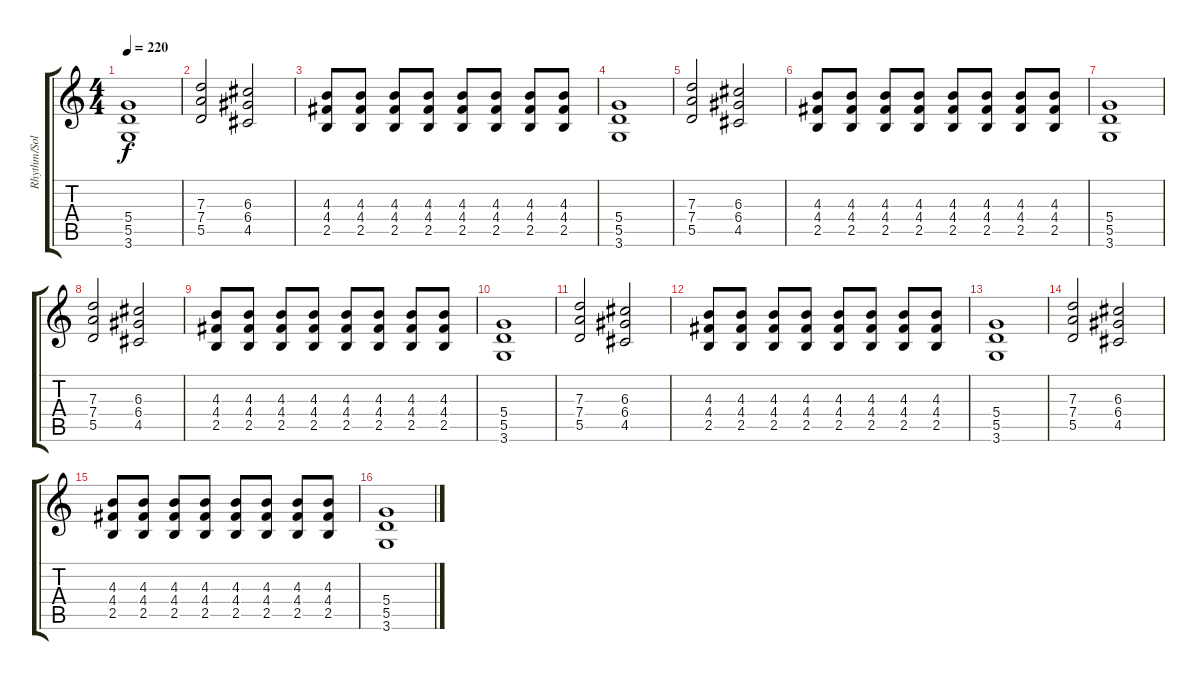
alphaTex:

\track ("Rhythm/Solo" "Rhythm/Sol") {instrument distortionguitar}
\staff {score tabs}
\tuning (E4 B3 G3 D3 A2 E2) {hide}
\ts (4 4)
\tempo 220
\clef g2
\ks c
(5.4 5.5 3.6).1{dy f} |
(7.3 7.4 5.5).2 (6.3 6.4 4.5).2 |
(4.3 4.4 2.5).8 (4.3 4.4 2.5).8 (4.3 4.4 2.5).8 (4.3 4.4 2.5).8 (4.3 4.4 2.5).8 (4.3 4.4 2.5).8 (4.3 4.4 2.5).8 (4.3 4.4 2.5).8 |
(5.4 5.5 3.6).1 |
(7.3 7.4 5.5).2 (6.3 6.4 4.5).2 |
(4.3 4.4 2.5).8 (4.3 4.4 2.5).8 (4.3 4.4 2.5).8 (4.3 4.4 2.5).8 (4.3 4.4 2.5).8 (4.3 4.4 2.5).8 (4.3 4.4 2.5).8 (4.3 4.4 2.5).8 |
(5.4 5.5 3.6).1 |
(7.3 7.4 5.5).2 (6.3 6.4 4.5).2 |
(4.3 4.4 2.5).8 (4.3 4.4 2.5).8 (4.3 4.4 2.5).8 (4.3 4.4 2.5).8 (4.3 4.4 2.5).8 (4.3 4.4 2.5).8 (4.3 4.4 2.5).8 (4.3 4.4 2.5).8 |
(5.4 5.5 3.6).1 |
(7.3 7.4 5.5).2 (6.3 6.4 4.5).2 |
(4.3 4.4 2.5).8 (4.3 4.4 2.5).8 (4.3 4.4 2.5).8 (4.3 4.4 2.5).8 (4.3 4.4 2.5).8 (4.3 4.4 2.5).8 (4.3 4.4 2.5).8 (4.3 4.4 2.5).8 |
(5.4 5.5 3.6).1 |
(7.3 7.4 5.5).2 (6.3 6.4 4.5).2 |
(4.3 4.4 2.5).8 (4.3 4.4 2.5).8 (4.3 4.4 2.5).8 (4.3 4.4 2.5).8 (4.3 4.4 2.5).8 (4.3 4.4 2.5).8 (4.3 4.4 2.5).8 (4.3 4.4 2.5).8 |
(5.4 5.5 3.6).1
